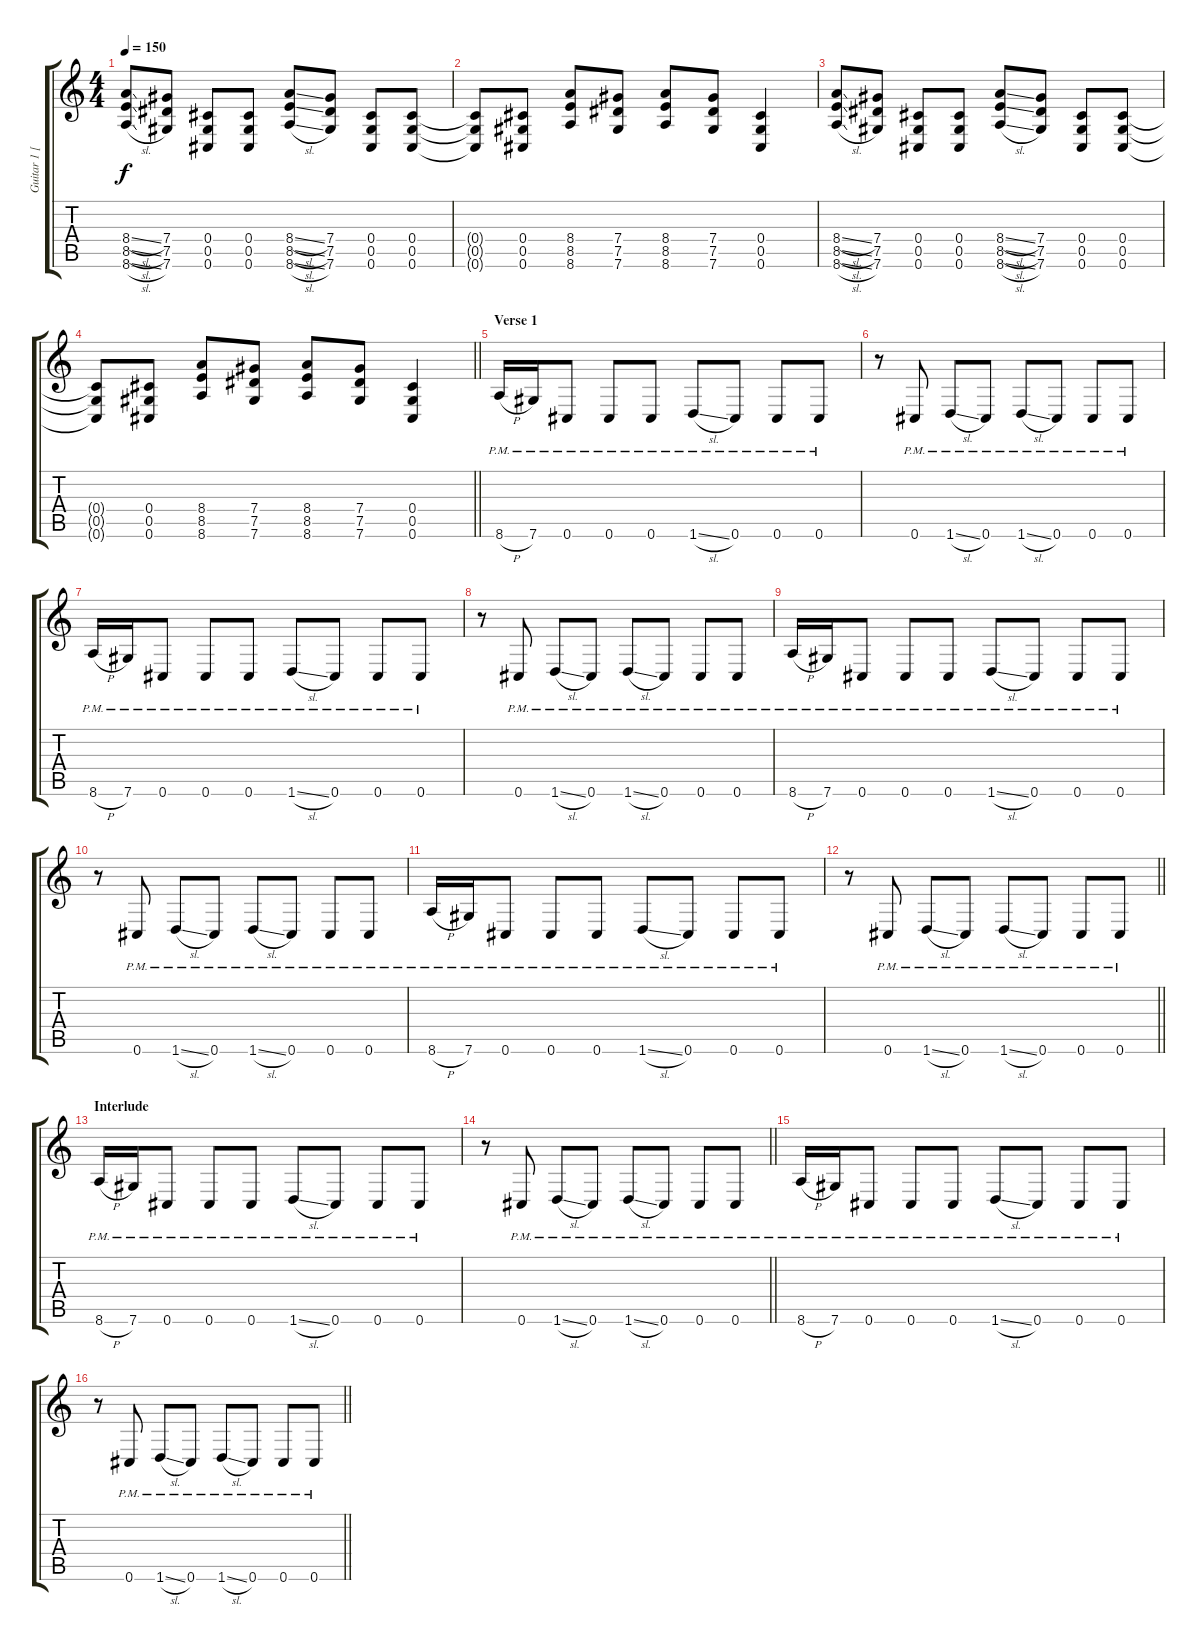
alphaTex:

\track ("Guitar 1 [Brad Delson]" "Guitar 1 [") {instrument overdrivenguitar}
\staff {score tabs}
\tuning (Eb4 Bb3 Gb3 Db3 Ab2 Db2) {hide}
\ts (4 4)
\tempo 150
\clef g2
\ks c
(8.4{sl} 8.5{sl} 8.6{sl}).8{dy f} (7.4 7.5 7.6).8 (0.4 0.5 0.6).8 (0.4 0.5 0.6).8 (8.4{sl} 8.5{sl} 8.6{sl}).8 (7.4 7.5 7.6).8 (0.4 0.5 0.6).8 (0.4 0.5 0.6).8 |
(0.4{t} 0.5{t} 0.6{t}).8 (0.4 0.5 0.6).8 (8.4 8.5 8.6).8 (7.4 7.5 7.6).8 (8.4 8.5 8.6).8 (7.4 7.5 7.6).8 (0.4 0.5 0.6).4 |
(8.4{sl} 8.5{sl} 8.6{sl}).8 (7.4 7.5 7.6).8 (0.4 0.5 0.6).8 (0.4 0.5 0.6).8 (8.4{sl} 8.5{sl} 8.6{sl}).8 (7.4 7.5 7.6).8 (0.4 0.5 0.6).8 (0.4 0.5 0.6).8 |
\barLineRight lightlight
(0.4{t} 0.5{t} 0.6{t}).8 (0.4 0.5 0.6).8 (8.4 8.5 8.6).8 (7.4 7.5 7.6).8 (8.4 8.5 8.6).8 (7.4 7.5 7.6).8 (0.4 0.5 0.6).4 |
\section ("" "Verse 1")
8.6{h pm}.16 7.6{pm}.16 0.6{pm}.8 0.6{pm}.8 0.6{pm}.8 1.6{sl pm}.8 0.6{pm}.8 0.6{pm}.8 0.6{pm}.8 |
r.8 0.6{pm}.8 1.6{sl pm}.8 0.6{pm}.8 1.6{sl pm}.8 0.6{pm}.8 0.6{pm}.8 0.6{pm}.8 |
8.6{h pm}.16 7.6{pm}.16 0.6{pm}.8 0.6{pm}.8 0.6{pm}.8 1.6{sl pm}.8 0.6{pm}.8 0.6{pm}.8 0.6{pm}.8 |
r.8 0.6{pm}.8 1.6{sl pm}.8 0.6{pm}.8 1.6{sl pm}.8 0.6{pm}.8 0.6{pm}.8 0.6{pm}.8 |
8.6{h pm}.16 7.6{pm}.16 0.6{pm}.8 0.6{pm}.8 0.6{pm}.8 1.6{sl pm}.8 0.6{pm}.8 0.6{pm}.8 0.6{pm}.8 |
r.8 0.6{pm}.8 1.6{sl pm}.8 0.6{pm}.8 1.6{sl pm}.8 0.6{pm}.8 0.6{pm}.8 0.6{pm}.8 |
8.6{h pm}.16 7.6{pm}.16 0.6{pm}.8 0.6{pm}.8 0.6{pm}.8 1.6{sl pm}.8 0.6{pm}.8 0.6{pm}.8 0.6{pm}.8 |
\barLineRight lightlight
r.8 0.6{pm}.8 1.6{sl pm}.8 0.6{pm}.8 1.6{sl pm}.8 0.6{pm}.8 0.6{pm}.8 0.6{pm}.8 |
\section ("" "Interlude")
8.6{h pm}.16 7.6{pm}.16 0.6{pm}.8 0.6{pm}.8 0.6{pm}.8 1.6{sl pm}.8 0.6{pm}.8 0.6{pm}.8 0.6{pm}.8 |
\barLineRight lightlight
r.8 0.6{pm}.8 1.6{sl pm}.8 0.6{pm}.8 1.6{sl pm}.8 0.6{pm}.8 0.6{pm}.8 0.6{pm}.8 |
8.6{h pm}.16 7.6{pm}.16 0.6{pm}.8 0.6{pm}.8 0.6{pm}.8 1.6{sl pm}.8 0.6{pm}.8 0.6{pm}.8 0.6{pm}.8 |
\barLineRight lightlight
r.8 0.6{pm}.8 1.6{sl pm}.8 0.6{pm}.8 1.6{sl pm}.8 0.6{pm}.8 0.6{pm}.8 0.6{pm}.8
